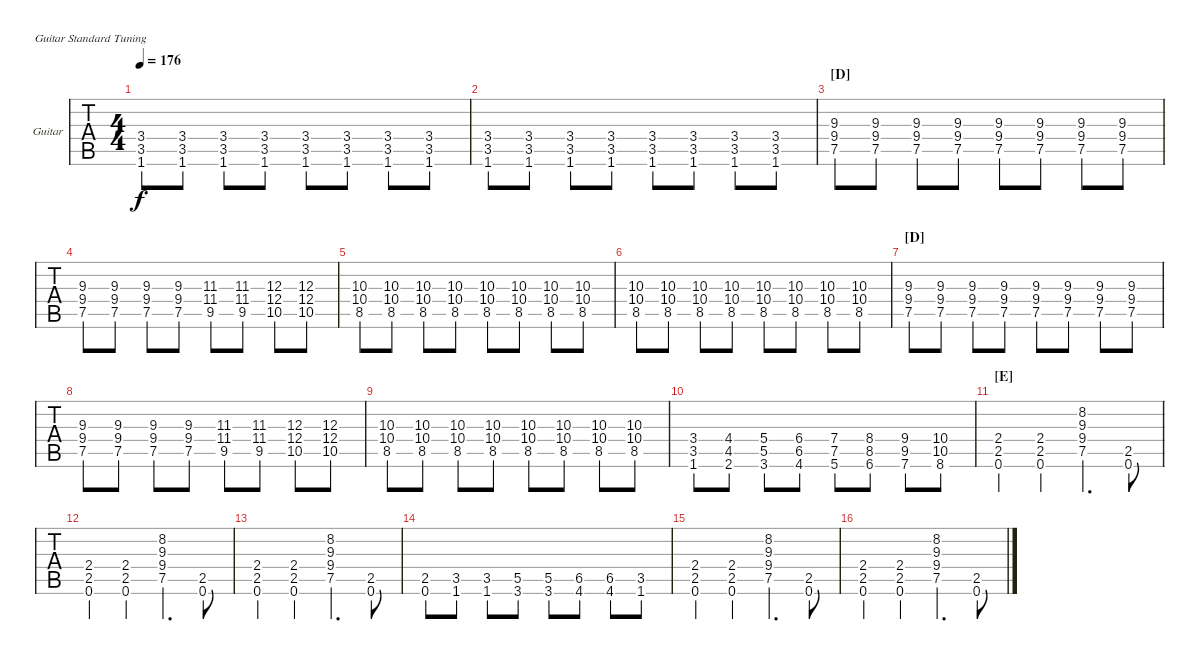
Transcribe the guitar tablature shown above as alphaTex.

\defaultSystemsLayout 4
\bracketExtendMode groupsimilarinstruments
\firstSystemTrackNameOrientation horizontal
\otherSystemsTrackNameOrientation horizontal
\track ("Guitar" "Guitar") {instrument distortionguitar}
\staff {tabs}
\tuning (E4 B3 G3 D3 A2 E2)
\ts (4 4)
\tempo 176
\clef g2
\ks c
(1.6 3.5 3.4).8{dy f} (1.6 3.5 3.4).8 (1.6 3.5 3.4).8 (1.6 3.5 3.4).8 (1.6 3.5 3.4).8 (1.6 3.5 3.4).8 (1.6 3.5 3.4).8 (1.6 3.5 3.4).8 |
(1.6 3.5 3.4).8 (1.6 3.5 3.4).8 (1.6 3.5 3.4).8 (1.6 3.5 3.4).8 (1.6 3.5 3.4).8 (1.6 3.5 3.4).8 (1.6 3.5 3.4).8 (1.6 3.5 3.4).8 |
\section ("D" "")
(7.5 9.4 9.3).8 (7.5 9.4 9.3).8 (7.5 9.4 9.3).8 (7.5 9.4 9.3).8 (7.5 9.4 9.3).8 (7.5 9.4 9.3).8 (7.5 9.4 9.3).8 (7.5 9.4 9.3).8 |
(7.5 9.4 9.3).8 (7.5 9.4 9.3).8 (7.5 9.4 9.3).8 (7.5 9.4 9.3).8 (9.5 11.4 11.3).8 (9.5 11.4 11.3).8 (12.4 10.5 12.3).8 (12.4 10.5 12.3).8 |
(8.5 10.4 10.3).8 (8.5 10.4 10.3).8 (8.5 10.4 10.3).8 (8.5 10.4 10.3).8 (8.5 10.4 10.3).8 (8.5 10.4 10.3).8 (10.4 8.5 10.3).8 (8.5 10.4 10.3).8 |
(8.5 10.4 10.3).8 (8.5 10.4 10.3).8 (8.5 10.4 10.3).8 (8.5 10.4 10.3).8 (8.5 10.4 10.3).8 (8.5 10.4 10.3).8 (10.4 8.5 10.3).8 (8.5 10.4 10.3).8 |
\section ("D" "")
(7.5 9.4 9.3).8 (7.5 9.4 9.3).8 (7.5 9.4 9.3).8 (7.5 9.4 9.3).8 (7.5 9.4 9.3).8 (7.5 9.4 9.3).8 (7.5 9.4 9.3).8 (7.5 9.4 9.3).8 |
(7.5 9.4 9.3).8 (7.5 9.4 9.3).8 (7.5 9.4 9.3).8 (7.5 9.4 9.3).8 (9.5 11.4 11.3).8 (9.5 11.4 11.3).8 (12.4 10.5 12.3).8 (12.4 10.5 12.3).8 |
(8.5 10.4 10.3).8 (8.5 10.4 10.3).8 (8.5 10.4 10.3).8 (8.5 10.4 10.3).8 (8.5 10.4 10.3).8 (8.5 10.4 10.3).8 (10.4 8.5 10.3).8 (8.5 10.4 10.3).8 |
(1.6 3.5 3.4).8 (2.6 4.5 4.4).8 (3.6 5.5 5.4).8 (4.6 6.5 6.4).8 (5.6 7.5 7.4).8 (6.6 8.5 8.4).8 (7.6 9.5 9.4).8 (8.6 10.5 10.4).8 |
\section ("E" "")
(0.6 2.5 2.4).4 (0.6 2.5 2.4).4 (9.4 9.3 8.2 7.5).4{d} (0.6 2.5).8 |
(0.6 2.5 2.4).4 (0.6 2.5 2.4).4 (9.4 9.3 8.2 7.5).4{d} (0.6 2.5).8 |
(0.6 2.5 2.4).4 (0.6 2.5 2.4).4 (9.4 9.3 8.2 7.5).4{d} (0.6 2.5).8 |
(0.6 2.5).8 (1.6 3.5).8 (1.6 3.5).8 (3.6 5.5).8 (3.6 5.5).8 (4.6 6.5).8 (4.6 6.5).8 (1.6 3.5).8 |
(0.6 2.5 2.4).4 (0.6 2.5 2.4).4 (9.4 9.3 8.2 7.5).4{d} (0.6 2.5).8 |
(0.6 2.5 2.4).4 (0.6 2.5 2.4).4 (9.4 9.3 8.2 7.5).4{d} (0.6 2.5).8
